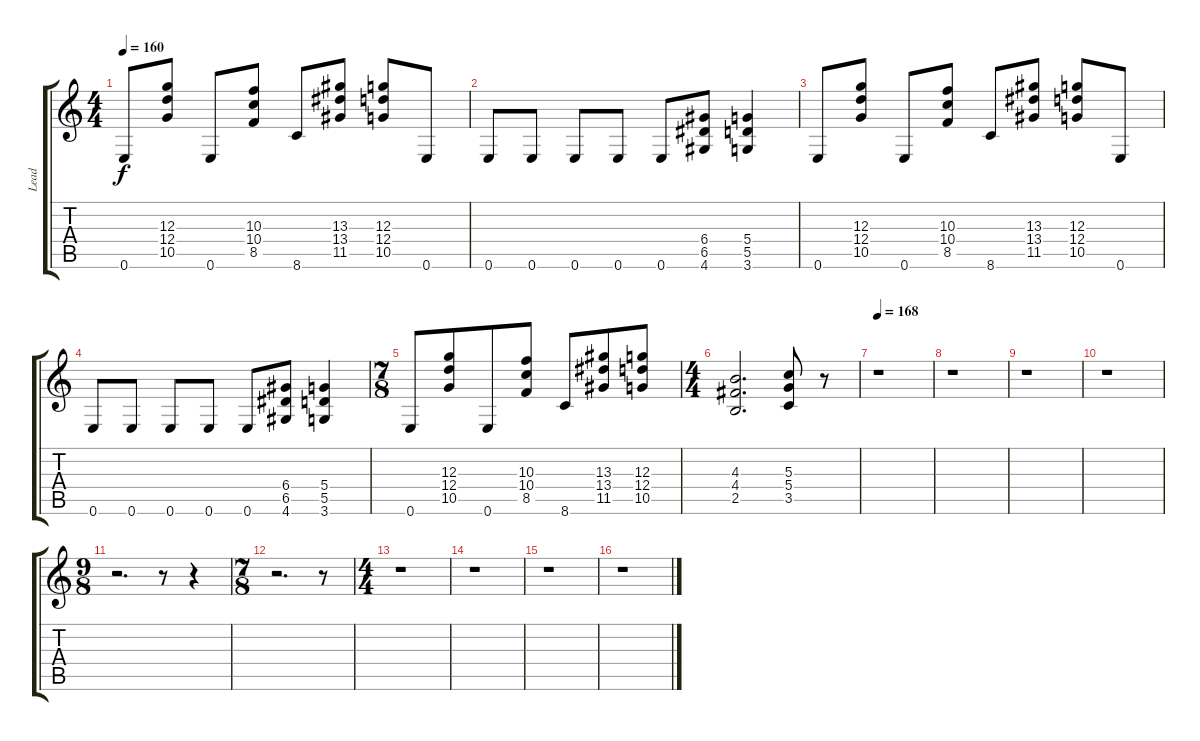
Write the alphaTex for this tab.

\track ("Lead" "Lead") {instrument distortionguitar}
\staff {score tabs}
\tuning (E4 B3 G3 D3 A2 E2) {hide}
\ts (4 4)
\tempo 160
\clef g2
\ks c
0.6.8{dy f} (12.3 12.4 10.5).8 0.6.8 (10.3 10.4 8.5).8 8.6.8 (13.3 13.4 11.5).8 (12.3 12.4 10.5).8 0.6.8 |
0.6.8 0.6.8 0.6.8 0.6.8 0.6.8 (6.4 6.5 4.6).8 (5.4 5.5 3.6).4 |
0.6.8 (12.3 12.4 10.5).8 0.6.8 (10.3 10.4 8.5).8 8.6.8 (13.3 13.4 11.5).8 (12.3 12.4 10.5).8 0.6.8 |
0.6.8 0.6.8 0.6.8 0.6.8 0.6.8 (6.4 6.5 4.6).8 (5.4 5.5 3.6).4 |
\ts (7 8)
0.6.8 (12.3 12.4 10.5).8 0.6.8 (10.3 10.4 8.5).8 8.6.8 (13.3 13.4 11.5).8 (12.3 12.4 10.5).8 |
\ts (4 4)
(4.3 4.4 2.5).2{d} (5.3 5.4 3.5).8 r.8 |
\tempo 168
r.1 |
r.1 |
r.1 |
r.1 |
\ts (9 8)
r.2{d} r.8 r.4 |
\ts (7 8)
r.2{d} r.8 |
\ts (4 4)
r.1 |
r.1 |
r.1 |
r.1
